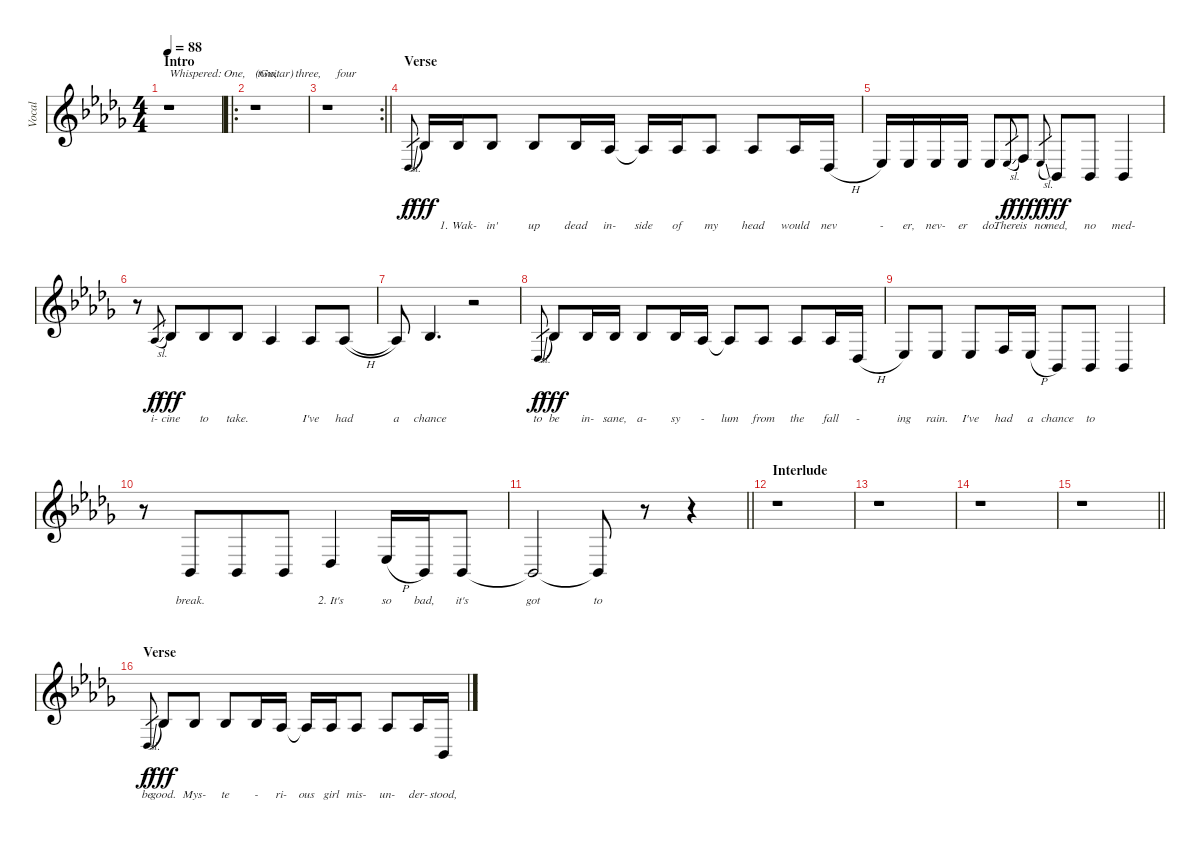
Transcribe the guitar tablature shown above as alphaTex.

\track ("Vocal" "Vocal") {instrument lead6voice}
\staff {score}
\tuning (E4 B3 G3 D3 A2 E2) {hide}
\ts (4 4)
\section ("" "Intro")
\tempo 88
\clef g2
\ks bbminor
r.1{txt "Whispered: One,    two,      three,     four" dy f instrument lead6voice} |
\ro
r.1{txt "(Guitar)"} |
\rc 2
\barLineRight lightlight
r.1 |
\section ("" "Verse")
4.5{sl}.8{lyrics (0 "") lyrics (1 "") lyrics (2 "") lyrics (3 "") lyrics (4 "") gr} 13.5.16{lyrics (0 "") lyrics (1 "") lyrics (2 "") lyrics (3 "") lyrics (4 "") dy fff} 3.3.16{lyrics (0 "1. Wak-") lyrics (1 "") lyrics (2 "") lyrics (3 "") lyrics (4 "")} 3.3.8{lyrics (0 "in'") lyrics (1 "") lyrics (2 "") lyrics (3 "") lyrics (4 "")} 3.3.8{lyrics (0 "up") lyrics (1 "") lyrics (2 "") lyrics (3 "") lyrics (4 "") beam Up} 3.3.16{lyrics (0 "dead") lyrics (1 "") lyrics (2 "") lyrics (3 "") lyrics (4 "") beam Up} 1.3.16{lyrics (0 "in-") lyrics (1 "") lyrics (2 "") lyrics (3 "") lyrics (4 "") beam Up} 1.3{t}.16{lyrics (0 "side") lyrics (1 "") lyrics (2 "") lyrics (3 "") lyrics (4 "")} 1.3.16{lyrics (0 "of") lyrics (1 "") lyrics (2 "") lyrics (3 "") lyrics (4 "")} 1.3.8{lyrics (0 "my") lyrics (1 "") lyrics (2 "") lyrics (3 "") lyrics (4 "")} 1.3.8{lyrics (0 "head") lyrics (1 "") lyrics (2 "") lyrics (3 "") lyrics (4 "")} 1.3.16{lyrics (0 "would") lyrics (1 "") lyrics (2 "") lyrics (3 "") lyrics (4 "")} 4.5{h}.16{lyrics (0 "nev") lyrics (1 "") lyrics (2 "") lyrics (3 "") lyrics (4 "")} |
6.5.16{lyrics (0 "-") lyrics (1 "") lyrics (2 "") lyrics (3 "") lyrics (4 "")} 6.5.16{lyrics (0 "er,") lyrics (1 "") lyrics (2 "") lyrics (3 "") lyrics (4 "")} 6.5.16{lyrics (0 "nev-") lyrics (1 "") lyrics (2 "") lyrics (3 "") lyrics (4 "")} 1.4.16{lyrics (0 "er") lyrics (1 "") lyrics (2 "") lyrics (3 "") lyrics (4 "")} 1.4.8{lyrics (0 "do.") lyrics (1 "") lyrics (2 "") lyrics (3 "") lyrics (4 "")} 1.4{sl}.8{lyrics (0 "There") lyrics (1 "") lyrics (2 "") lyrics (3 "") lyrics (4 "") gr dy f} 3.4.8{lyrics (0 "is") lyrics (1 "") lyrics (2 "") lyrics (3 "") lyrics (4 "") dy fff} 6.5{sl}.8{lyrics (0 "no") lyrics (1 "") lyrics (2 "") lyrics (3 "") lyrics (4 "") gr dy f} 1.5.8{lyrics (0 "med,") lyrics (1 "") lyrics (2 "") lyrics (3 "") lyrics (4 "") dy fff} 1.5.8{lyrics (0 "no") lyrics (1 "") lyrics (2 "") lyrics (3 "") lyrics (4 "")} 1.5.4{lyrics (0 "med-") lyrics (1 "") lyrics (2 "") lyrics (3 "") lyrics (4 "")} |
r.8 1.3{sl}.8{lyrics (0 "i-") lyrics (1 "") lyrics (2 "") lyrics (3 "") lyrics (4 "") gr dy f} 3.3.8{lyrics (0 "cine") lyrics (1 "") lyrics (2 "") lyrics (3 "") lyrics (4 "") dy fff beam merge} 3.3.8{lyrics (0 "to") lyrics (1 "") lyrics (2 "") lyrics (3 "") lyrics (4 "")} 3.3.8{lyrics (0 "take.") lyrics (1 "") lyrics (2 "") lyrics (3 "") lyrics (4 "")} 1.3.4{lyrics (0 " ") lyrics (1 "") lyrics (2 "") lyrics (3 "") lyrics (4 "")} 1.3.8{lyrics (0 "I've") lyrics (1 "") lyrics (2 "") lyrics (3 "") lyrics (4 "")} 1.3{h}.8{lyrics (0 "had") lyrics (1 "") lyrics (2 "") lyrics (3 "") lyrics (4 "")} |
1.3{t}.8{lyrics (0 "a") lyrics (1 "") lyrics (2 "") lyrics (3 "") lyrics (4 "")} 3.3.4{d lyrics (0 "chance") lyrics (1 "") lyrics (2 "") lyrics (3 "") lyrics (4 "")} r.2 |
4.5{sl}.8{lyrics (0 "to") lyrics (1 "") lyrics (2 "") lyrics (3 "") lyrics (4 "") gr dy f} 13.5.8{lyrics (0 "be") lyrics (1 "") lyrics (2 "") lyrics (3 "") lyrics (4 "") dy fff} 3.3.16{lyrics (0 "in-") lyrics (1 "") lyrics (2 "") lyrics (3 "") lyrics (4 "")} 3.3.16{lyrics (0 "sane,") lyrics (1 "") lyrics (2 "") lyrics (3 "") lyrics (4 "")} 3.3.8{lyrics (0 "a-") lyrics (1 "") lyrics (2 "") lyrics (3 "") lyrics (4 "") beam Up} 3.3.16{lyrics (0 "sy") lyrics (1 "") lyrics (2 "") lyrics (3 "") lyrics (4 "") beam Up} 1.3.16{lyrics (0 "-") lyrics (1 "") lyrics (2 "") lyrics (3 "") lyrics (4 "") beam Up} 1.3{t}.8{lyrics (0 "lum") lyrics (1 "") lyrics (2 "") lyrics (3 "") lyrics (4 "")} 1.3.8{lyrics (0 "from") lyrics (1 "") lyrics (2 "") lyrics (3 "") lyrics (4 "")} 1.3.8{lyrics (0 "the") lyrics (1 "") lyrics (2 "") lyrics (3 "") lyrics (4 "")} 1.3.16{lyrics (0 "fall") lyrics (1 "") lyrics (2 "") lyrics (3 "") lyrics (4 "")} 4.5{h}.16{lyrics (0 "-") lyrics (1 "") lyrics (2 "") lyrics (3 "") lyrics (4 "")} |
6.5.8{lyrics (0 "ing") lyrics (1 "") lyrics (2 "") lyrics (3 "") lyrics (4 "")} 1.4.8{lyrics (0 "rain.") lyrics (1 "") lyrics (2 "") lyrics (3 "") lyrics (4 "")} 1.4.8{lyrics (0 "I've") lyrics (1 "") lyrics (2 "") lyrics (3 "") lyrics (4 "")} 3.4.16{lyrics (0 "had") lyrics (1 "") lyrics (2 "") lyrics (3 "") lyrics (4 "")} 6.5{h}.16{lyrics (0 "a") lyrics (1 "") lyrics (2 "") lyrics (3 "") lyrics (4 "")} 1.5.8{lyrics (0 "chance") lyrics (1 "") lyrics (2 "") lyrics (3 "") lyrics (4 "")} 1.5.8{lyrics (0 "to") lyrics (1 "") lyrics (2 "") lyrics (3 "") lyrics (4 "")} 1.5.4{lyrics (0 " ") lyrics (1 "") lyrics (2 "") lyrics (3 "") lyrics (4 "")} |
r.8 1.5.8{lyrics (0 "break.") lyrics (1 "") lyrics (2 "") lyrics (3 "") lyrics (4 "") beam merge} 1.5.8{lyrics (0 "") lyrics (1 "") lyrics (2 "") lyrics (3 "") lyrics (4 "")} 1.5.8{lyrics (0 "") lyrics (1 "") lyrics (2 "") lyrics (3 "") lyrics (4 "")} 4.5.4{lyrics (0 "2. It's") lyrics (1 "") lyrics (2 "") lyrics (3 "") lyrics (4 "")} 6.5{h}.16{lyrics (0 "so") lyrics (1 "") lyrics (2 "") lyrics (3 "") lyrics (4 "")} 1.5.16{lyrics (0 "bad,") lyrics (1 "") lyrics (2 "") lyrics (3 "") lyrics (4 "")} 1.5.8{lyrics (0 "it's") lyrics (1 "") lyrics (2 "") lyrics (3 "") lyrics (4 "")} |
\barLineRight lightlight
1.5{t}.2{lyrics (0 "got") lyrics (1 "") lyrics (2 "") lyrics (3 "") lyrics (4 "")} 1.5{t}.8{lyrics (0 "to") lyrics (1 "") lyrics (2 "") lyrics (3 "") lyrics (4 "")} r.8 r.4 |
\section ("" "Interlude")
r.1 |
r.1 |
r.1 |
\barLineRight lightlight
r.1 |
\section ("" "Verse")
4.5{sl}.8{lyrics (0 "be") lyrics (1 "") lyrics (2 "") lyrics (3 "") lyrics (4 "") gr dy f} 13.5.8{lyrics (0 "good.") lyrics (1 "") lyrics (2 "") lyrics (3 "") lyrics (4 "") dy fff} 3.3.8{lyrics (0 "Mys-") lyrics (1 "") lyrics (2 "") lyrics (3 "") lyrics (4 "")} 3.3.8{lyrics (0 "te") lyrics (1 "") lyrics (2 "") lyrics (3 "") lyrics (4 "") beam Up} 3.3.16{lyrics (0 "-") lyrics (1 "") lyrics (2 "") lyrics (3 "") lyrics (4 "") beam Up} 1.3.16{lyrics (0 "ri-") lyrics (1 "") lyrics (2 "") lyrics (3 "") lyrics (4 "") beam Up} 1.3{t}.16{lyrics (0 "ous") lyrics (1 "") lyrics (2 "") lyrics (3 "") lyrics (4 "")} 1.3.16{lyrics (0 "girl") lyrics (1 "") lyrics (2 "") lyrics (3 "") lyrics (4 "")} 1.3.8{lyrics (0 "mis-") lyrics (1 "") lyrics (2 "") lyrics (3 "") lyrics (4 "")} 1.3.8{lyrics (0 "un-") lyrics (1 "") lyrics (2 "") lyrics (3 "") lyrics (4 "")} 1.3.16{lyrics (0 "der-") lyrics (1 "") lyrics (2 "") lyrics (3 "") lyrics (4 "")} 1.5{h}.16{lyrics (0 "stood,") lyrics (1 "") lyrics (2 "") lyrics (3 "") lyrics (4 "")}
